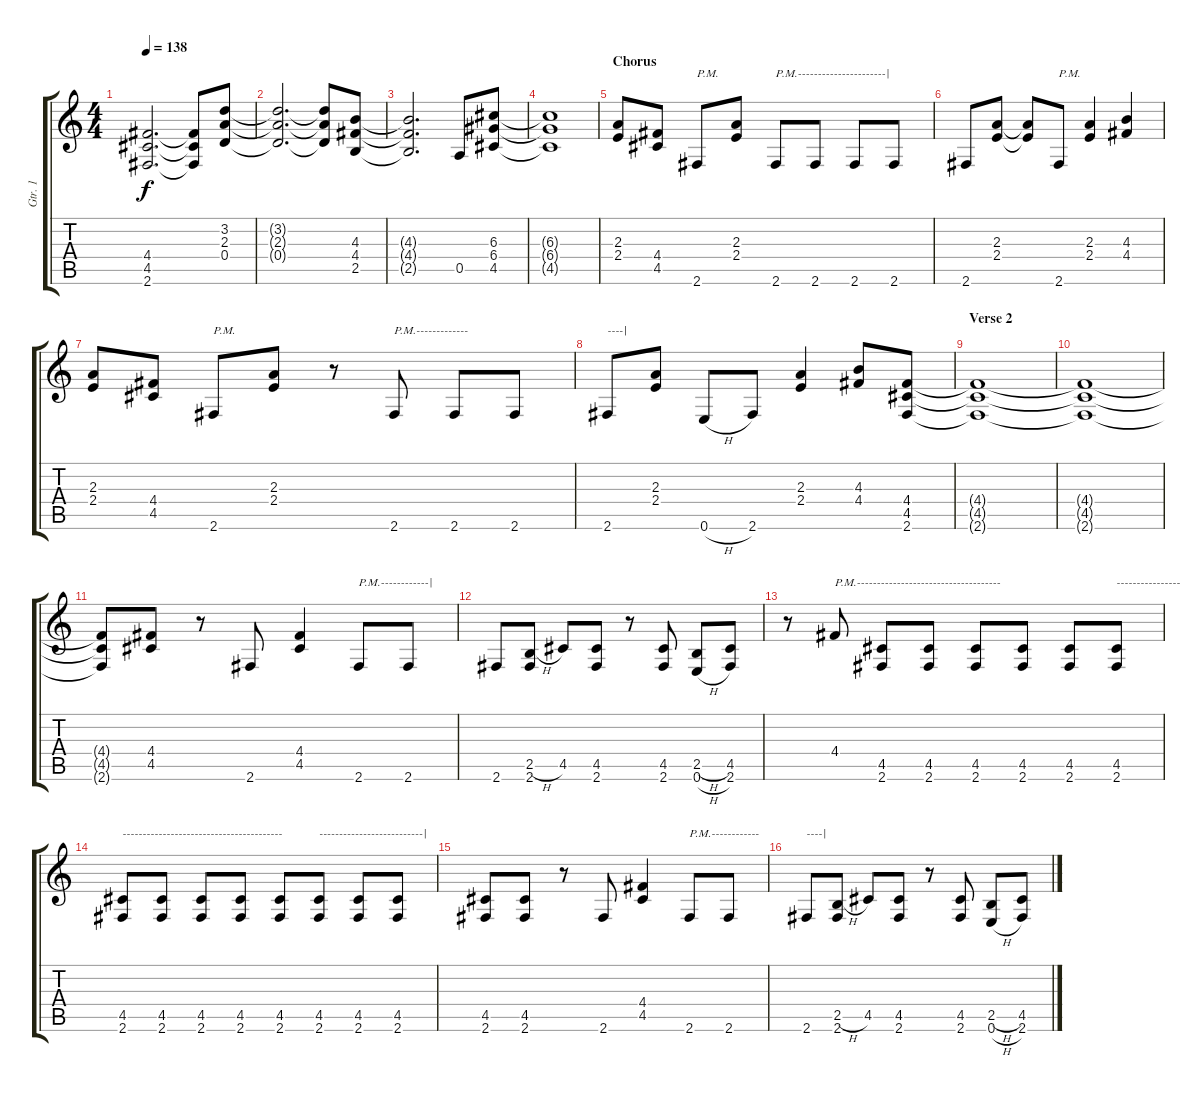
\track ("Gtr. 1" "Gtr. 1") {instrument overdrivenguitar}
\staff {score tabs}
\tuning (E4 B3 G3 D3 A2 E2) {hide}
\ts (4 4)
\tempo 138
\clef g2
\ks c
(4.4{t} 4.5{t} 2.6{t}).2{d dy f} (4.4{t} 4.5{t} 2.6{t}).8 (3.2 2.3 0.4).8 |
(3.2{t} 2.3{t} 0.4{t}).2{d} (3.2{t} 2.3{t} 0.4{t}).8 (4.3 4.4 2.5).8 |
(4.3{t} 4.4{t} 2.5{t}).2{d} 0.5.8 (6.3 6.4 4.5).8 |
(6.3{t} 6.4{t} 4.5{t}).1 |
\section ("" "Chorus")
(2.3 2.4).8 (4.4 4.5).8 2.6.8{txt "P.M."} (2.3 2.4).8 2.6.8{txt "P.M.----------------------|"} 2.6.8 2.6.8 2.6.8 |
2.6.8 (2.3 2.4).8 (2.3{t} 2.4{t}).8 2.6.8{txt "P.M."} (2.3 2.4).4 (4.3 4.4).4 |
(2.3 2.4).8 (4.4 4.5).8 2.6.8{txt "P.M."} (2.3 2.4).8 r.8 2.6.8{txt "P.M.-------------"} 2.6.8 2.6.8 |
2.6.8{txt "----|"} (2.3 2.4).8 0.6{h}.8 2.6.8 (2.3 2.4).4 (4.3 4.4).8 (4.4 4.5 2.6).8 |
\section ("" "Verse 2")
(4.4{t} 4.5{t} 2.6{t}).1 |
(4.4{t} 4.5{t} 2.6{t}).1 |
(4.4{t} 4.5{t} 2.6{t}).8 (4.4 4.5).8 r.8 2.6.8 (4.4 4.5).4 2.6.8{txt "P.M.------------|"} 2.6.8 |
2.6.8 (2.5{h} 2.6).8 4.5.8 (4.5 2.6).8 r.8 (4.5 2.6).8 (2.5{h} 0.6{h}).8 (4.5 2.6).8 |
r.8 4.4.8{txt "P.M.------------------------------------"} (4.5 2.6).8 (4.5 2.6).8 (4.5 2.6).8 (4.5 2.6).8 (4.5 2.6).8 (4.5 2.6).8{txt "----------------"} |
(4.5 2.6).8{txt "----------------------------------------"} (4.5 2.6).8 (4.5 2.6).8 (4.5 2.6).8 (4.5 2.6).8 (4.5 2.6).8{txt "--------------------------|"} (4.5 2.6).8 (4.5 2.6).8 |
(4.5 2.6).8 (4.5 2.6).8 r.8 2.6.8 (4.4 4.5).4 2.6.8{txt "P.M.------------"} 2.6.8 |
2.6.8{txt "----|"} (2.5{h} 2.6).8 4.5.8 (4.5 2.6).8 r.8 (4.5 2.6).8 (2.5{h} 0.6{h}).8 (4.5 2.6).8
